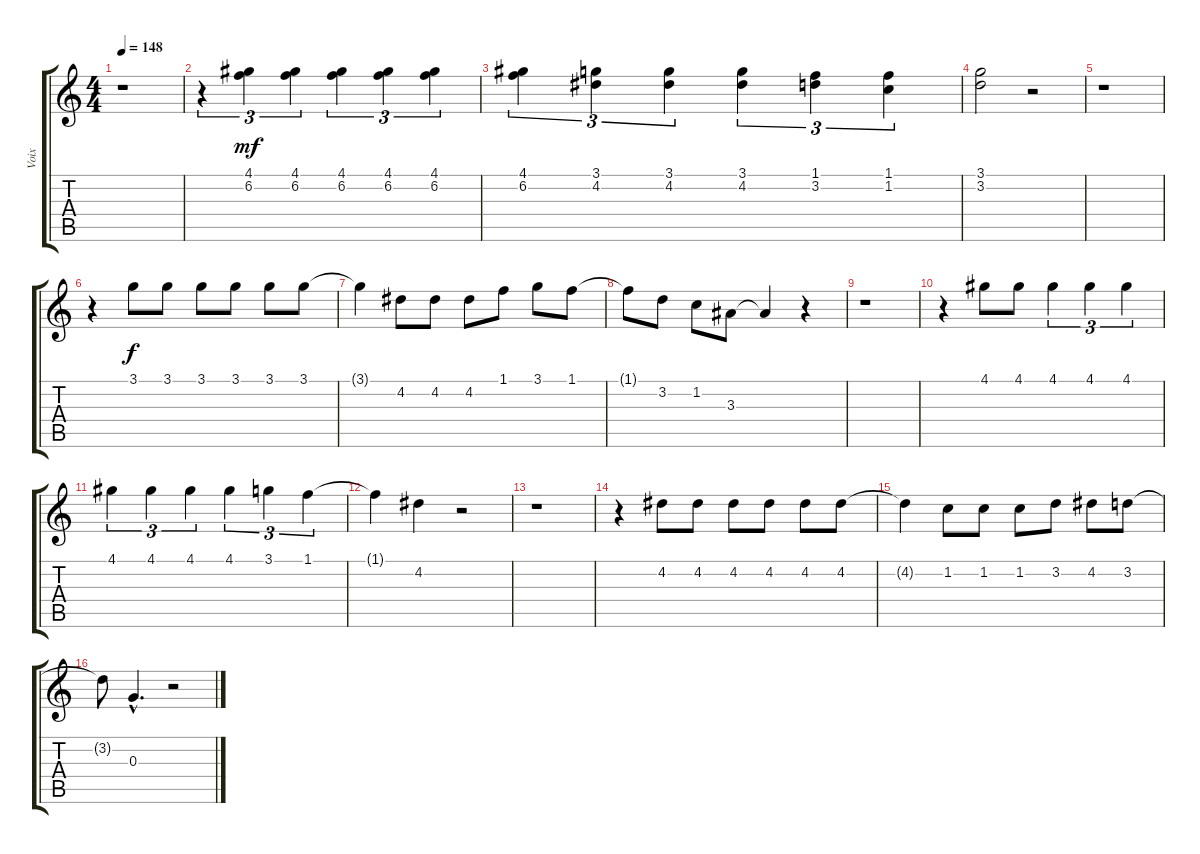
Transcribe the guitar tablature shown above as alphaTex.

\track ("Voix" "Voix") {instrument accordion}
\staff {score tabs}
\tuning (E5 B4 G4 D4 A3 E3) {hide}
\ts (4 4)
\tempo 148
\clef g2
\ks c
r.1{dy mf} |
r.4{tu (3 2)} (4.1 6.2).4{tu (3 2)} (4.1 6.2).4{tu (3 2)} (4.1 6.2).4{tu (3 2)} (4.1 6.2).4{tu (3 2)} (4.1 6.2).4{tu (3 2)} |
(4.1 6.2).4{tu (3 2)} (3.1 4.2).4{tu (3 2)} (3.1 4.2).4{tu (3 2)} (3.1 4.2).4{tu (3 2)} (1.1 3.2).4{tu (3 2)} (1.1 1.2).4{tu (3 2)} |
(3.1 3.2).2 r.2 |
r.1 |
r.4 3.1.8{dy f} 3.1.8 3.1.8 3.1.8 3.1.8 3.1.8 |
3.1{t}.4 4.2.8 4.2.8 4.2.8 1.1.8 3.1.8 1.1.8 |
1.1{t}.8 3.2.8 1.2.8 3.3.8 3.3{t}.4 r.4 |
r.1 |
r.4 4.1.8 4.1.8 4.1.4{tu (3 2)} 4.1.4{tu (3 2)} 4.1.4{tu (3 2)} |
4.1.4{tu (3 2)} 4.1.4{tu (3 2)} 4.1.4{tu (3 2)} 4.1.4{tu (3 2)} 3.1.4{tu (3 2)} 1.1.4{tu (3 2)} |
1.1{t}.4 4.2.4 r.2 |
r.1 |
r.4 4.2.8 4.2.8 4.2.8 4.2.8 4.2.8 4.2.8 |
4.2{t}.4 1.2.8 1.2.8 1.2.8 3.2.8 4.2.8 3.2.8 |
3.2{t}.8 0.3{hac}.4{d} r.2
